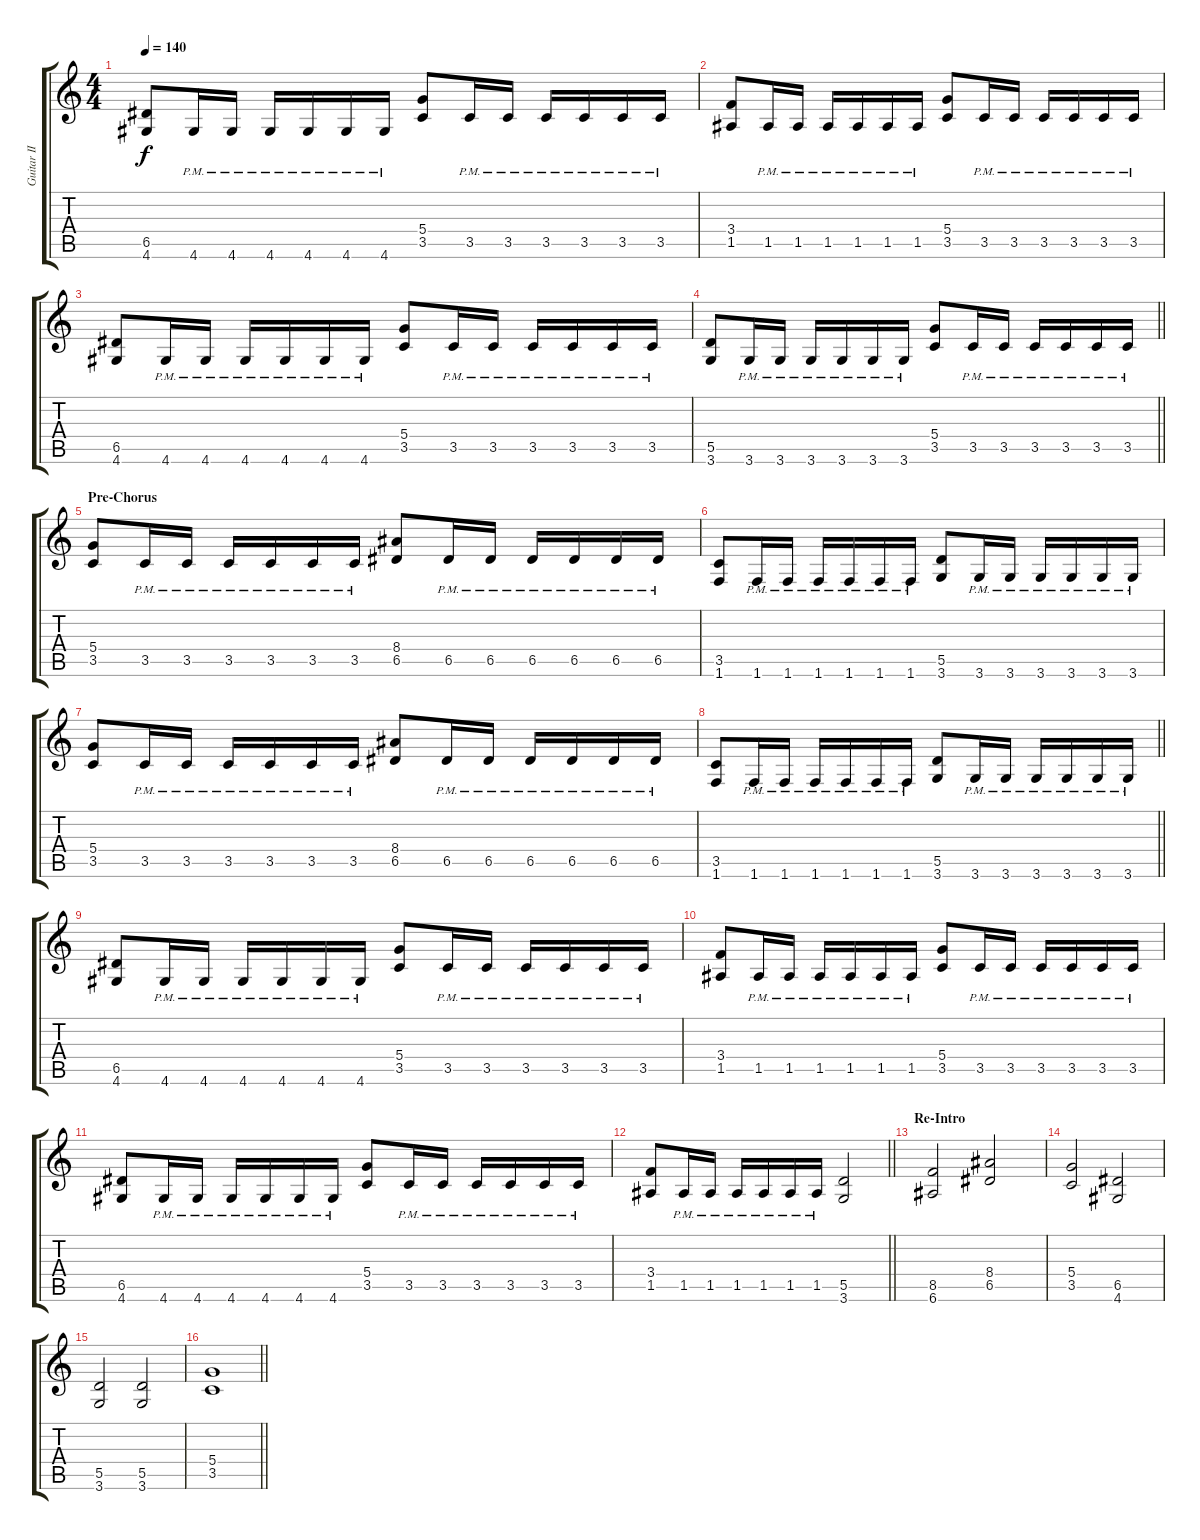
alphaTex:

\track ("Guitar II" "Guitar II") {instrument distortionguitar}
\staff {score tabs}
\tuning (E4 B3 G3 D3 A2 E2) {hide}
\ts (4 4)
\section ("" "")
\tempo 140
\clef g2
\ks c
(6.5 4.6).8{dy f} 4.6{pm}.16 4.6{pm}.16 4.6{pm}.16 4.6{pm}.16 4.6{pm}.16 4.6{pm}.16 (5.4 3.5).8 3.5{pm}.16 3.5{pm}.16 3.5{pm}.16 3.5{pm}.16 3.5{pm}.16 3.5{pm}.16 |
(3.4 1.5).8 1.5{pm}.16 1.5{pm}.16 1.5{pm}.16 1.5{pm}.16 1.5{pm}.16 1.5{pm}.16 (5.4 3.5).8 3.5{pm}.16 3.5{pm}.16 3.5{pm}.16 3.5{pm}.16 3.5{pm}.16 3.5{pm}.16 |
(6.5 4.6).8 4.6{pm}.16 4.6{pm}.16 4.6{pm}.16 4.6{pm}.16 4.6{pm}.16 4.6{pm}.16 (5.4 3.5).8 3.5{pm}.16 3.5{pm}.16 3.5{pm}.16 3.5{pm}.16 3.5{pm}.16 3.5{pm}.16 |
\barLineRight lightlight
(5.5 3.6).8 3.6{pm}.16 3.6{pm}.16 3.6{pm}.16 3.6{pm}.16 3.6{pm}.16 3.6{pm}.16 (5.4 3.5).8 3.5{pm}.16 3.5{pm}.16 3.5{pm}.16 3.5{pm}.16 3.5{pm}.16 3.5{pm}.16 |
\section ("" "Pre-Chorus")
(5.4 3.5).8 3.5{pm}.16 3.5{pm}.16 3.5{pm}.16 3.5{pm}.16 3.5{pm}.16 3.5{pm}.16 (8.4 6.5).8 6.5{pm}.16 6.5{pm}.16 6.5{pm}.16 6.5{pm}.16 6.5{pm}.16 6.5{pm}.16 |
(3.5 1.6).8 1.6{pm}.16 1.6{pm}.16 1.6{pm}.16 1.6{pm}.16 1.6{pm}.16 1.6{pm}.16 (5.5 3.6).8 3.6{pm}.16 3.6{pm}.16 3.6{pm}.16 3.6{pm}.16 3.6{pm}.16 3.6{pm}.16 |
(5.4 3.5).8 3.5{pm}.16 3.5{pm}.16 3.5{pm}.16 3.5{pm}.16 3.5{pm}.16 3.5{pm}.16 (8.4 6.5).8 6.5{pm}.16 6.5{pm}.16 6.5{pm}.16 6.5{pm}.16 6.5{pm}.16 6.5{pm}.16 |
\barLineRight lightlight
(3.5 1.6).8 1.6{pm}.16 1.6{pm}.16 1.6{pm}.16 1.6{pm}.16 1.6{pm}.16 1.6{pm}.16 (5.5 3.6).8 3.6{pm}.16 3.6{pm}.16 3.6{pm}.16 3.6{pm}.16 3.6{pm}.16 3.6{pm}.16 |
\section ("" "")
(6.5 4.6).8 4.6{pm}.16 4.6{pm}.16 4.6{pm}.16 4.6{pm}.16 4.6{pm}.16 4.6{pm}.16 (5.4 3.5).8 3.5{pm}.16 3.5{pm}.16 3.5{pm}.16 3.5{pm}.16 3.5{pm}.16 3.5{pm}.16 |
(3.4 1.5).8 1.5{pm}.16 1.5{pm}.16 1.5{pm}.16 1.5{pm}.16 1.5{pm}.16 1.5{pm}.16 (5.4 3.5).8 3.5{pm}.16 3.5{pm}.16 3.5{pm}.16 3.5{pm}.16 3.5{pm}.16 3.5{pm}.16 |
(6.5 4.6).8 4.6{pm}.16 4.6{pm}.16 4.6{pm}.16 4.6{pm}.16 4.6{pm}.16 4.6{pm}.16 (5.4 3.5).8 3.5{pm}.16 3.5{pm}.16 3.5{pm}.16 3.5{pm}.16 3.5{pm}.16 3.5{pm}.16 |
\barLineRight lightlight
(3.4 1.5).8 1.5{pm}.16 1.5{pm}.16 1.5{pm}.16 1.5{pm}.16 1.5{pm}.16 1.5{pm}.16 (5.5 3.6).2 |
\section ("" "Re-Intro")
(8.5 6.6).2 (8.4 6.5).2 |
(5.4 3.5).2 (6.5 4.6).2 |
(5.5 3.6).2 (5.5 3.6).2 |
\barLineRight lightlight
(5.4 3.5).1
